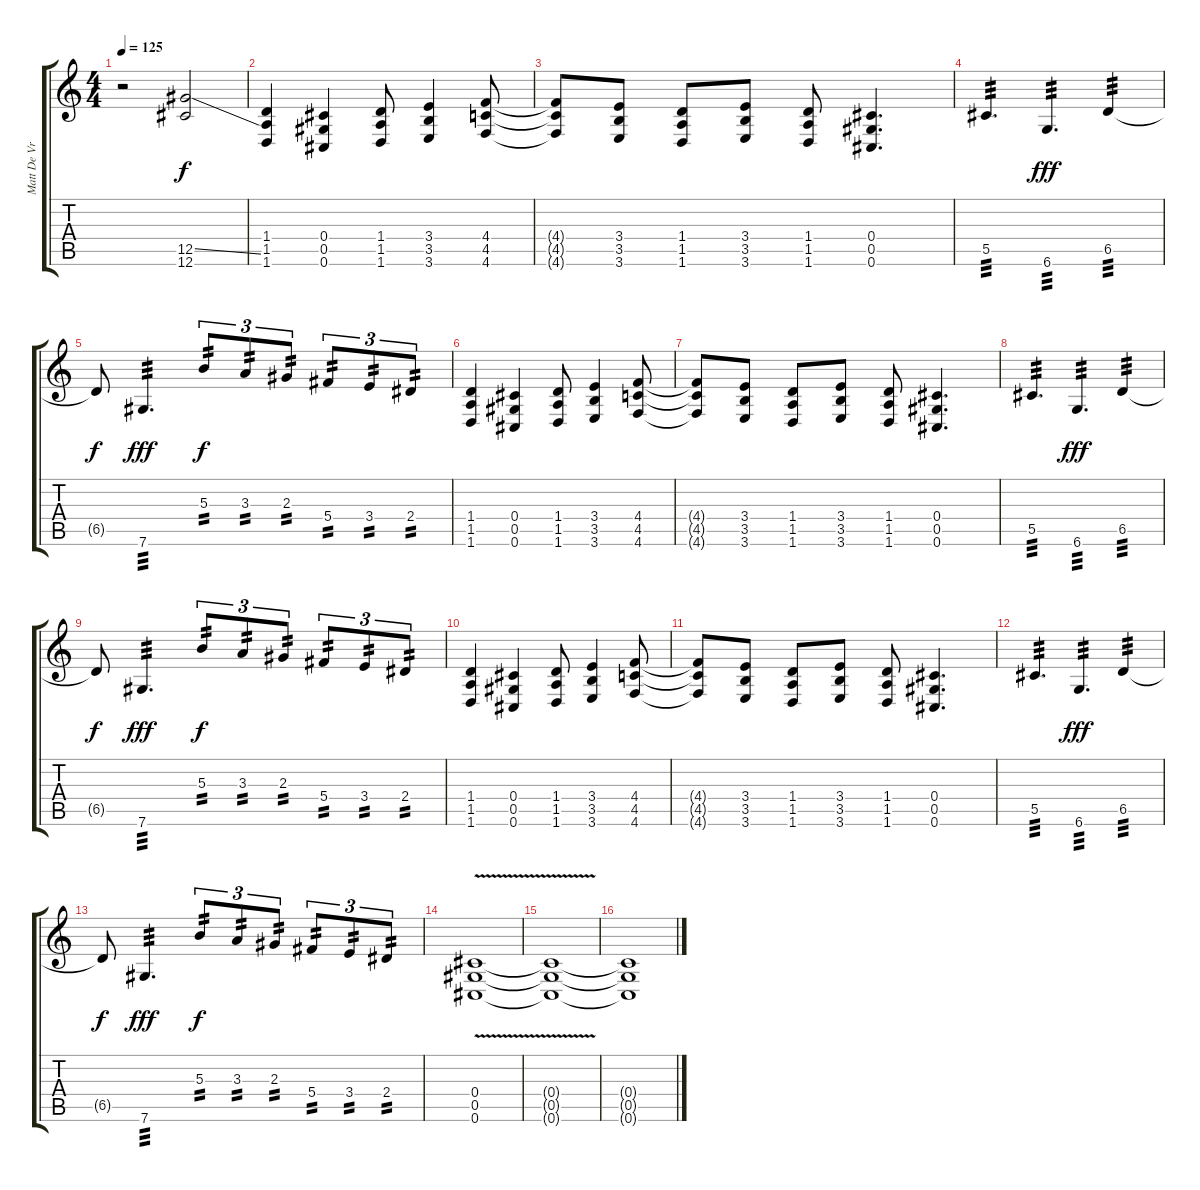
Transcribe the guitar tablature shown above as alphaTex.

\track ("Matt De Vries" "Matt De Vr") {instrument distortionguitar}
\staff {score tabs}
\tuning (Eb4 Bb3 Gb3 Db3 Ab2 Db2) {hide}
\ts (4 4)
\tempo 125
\clef g2
\ks c
r.2{dy f instrument distortionguitar} (12.5{ss} 12.6).2 |
(1.4 1.5 1.6).4 (0.4 0.5 0.6).4 (1.4 1.5 1.6).8 (3.4 3.5 3.6).4 (4.4 4.5 4.6).8 |
(4.4{t} 4.5{t} 4.6{t}).8 (3.4 3.5 3.6).8 (1.4 1.5 1.6).8 (3.4 3.5 3.6).8 (1.4 1.5 1.6).8 (0.4 0.5 0.6).4{d} |
5.5.4{d tp 3} 6.6.4{d tp 3 dy fff} 6.5.4{tp 3} |
6.5{t}.8{dy f} 7.6.4{d tp 3 dy fff} 5.3.8{tu (3 2) tp 2 dy f} 3.3.8{tu (3 2) tp 2} 2.3.8{tu (3 2) tp 2} 5.4.8{tu (3 2) tp 2} 3.4.8{tu (3 2) tp 2} 2.4.8{tu (3 2) tp 2} |
(1.4 1.5 1.6).4 (0.4 0.5 0.6).4 (1.4 1.5 1.6).8 (3.4 3.5 3.6).4 (4.4 4.5 4.6).8 |
(4.4{t} 4.5{t} 4.6{t}).8 (3.4 3.5 3.6).8 (1.4 1.5 1.6).8 (3.4 3.5 3.6).8 (1.4 1.5 1.6).8 (0.4 0.5 0.6).4{d} |
5.5.4{d tp 3} 6.6.4{d tp 3 dy fff} 6.5.4{tp 3} |
6.5{t}.8{dy f} 7.6.4{d tp 3 dy fff} 5.3.8{tu (3 2) tp 2 dy f} 3.3.8{tu (3 2) tp 2} 2.3.8{tu (3 2) tp 2} 5.4.8{tu (3 2) tp 2} 3.4.8{tu (3 2) tp 2} 2.4.8{tu (3 2) tp 2} |
(1.4 1.5 1.6).4 (0.4 0.5 0.6).4 (1.4 1.5 1.6).8 (3.4 3.5 3.6).4 (4.4 4.5 4.6).8 |
(4.4{t} 4.5{t} 4.6{t}).8 (3.4 3.5 3.6).8 (1.4 1.5 1.6).8 (3.4 3.5 3.6).8 (1.4 1.5 1.6).8 (0.4 0.5 0.6).4{d} |
5.5.4{d tp 3} 6.6.4{d tp 3 dy fff} 6.5.4{tp 3} |
6.5{t}.8{dy f} 7.6.4{d tp 3 dy fff} 5.3.8{tu (3 2) tp 2 dy f} 3.3.8{tu (3 2) tp 2} 2.3.8{tu (3 2) tp 2} 5.4.8{tu (3 2) tp 2} 3.4.8{tu (3 2) tp 2} 2.4.8{tu (3 2) tp 2} |
(0.4{v} 0.5{v} 0.6{v}).1 |
(0.4{t} 0.5{t} 0.6{t}).1 |
(0.4{t} 0.5{t} 0.6{t}).1
